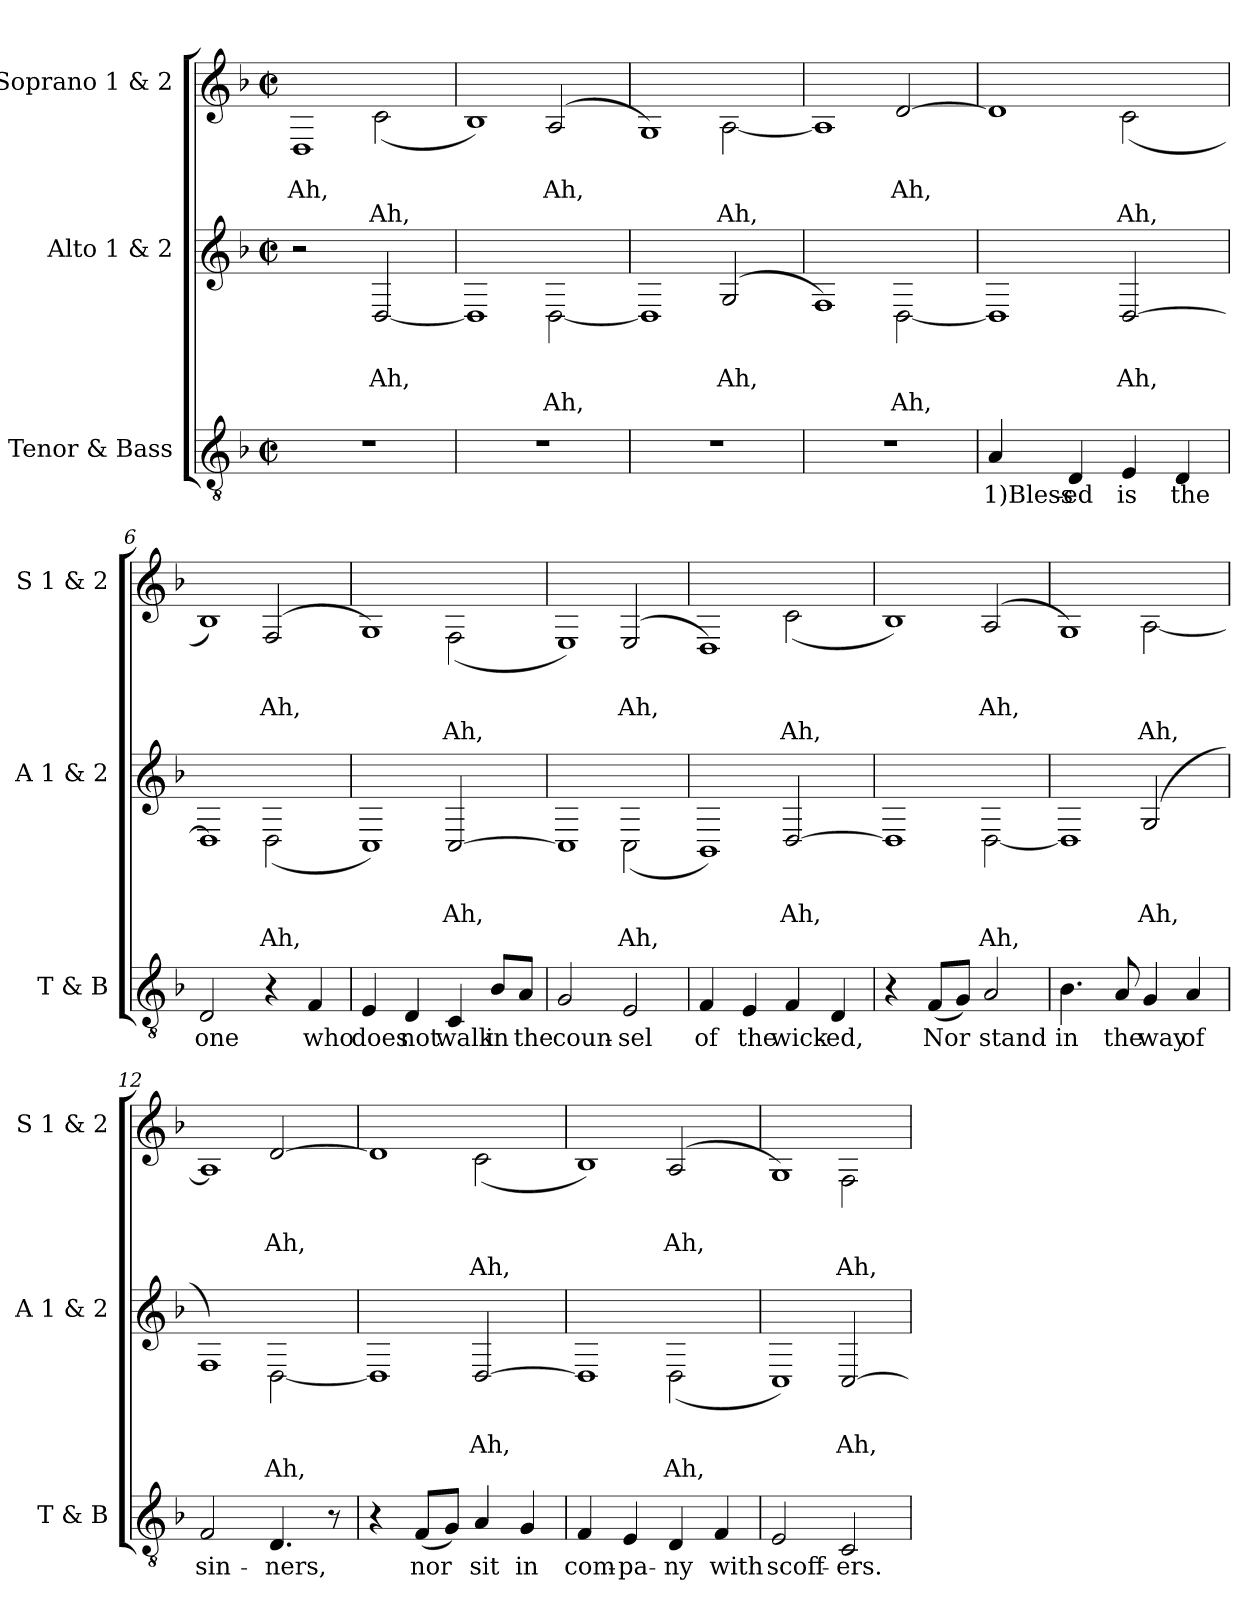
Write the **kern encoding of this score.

**kern	**text	**kern	**text	**text	**text	**kern	**text	**text	**text
*part3	*part3	*part2	*part2	*part2	*part2	*part1	*part1	*part1	*part1
*staff3	*staff3	*staff2	*staff2	*staff2	*staff2	*staff1	*staff1	*staff1	*staff1
*I"Tenor & Bass	*	*I"Alto 1 & 2	*	*	*	*I"Soprano 1 & 2	*	*	*
*I'T & B	*	*I'A 1 & 2	*	*	*	*I'S 1 & 2	*	*	*
*clefGv2	*	*clefG2	*	*	*	*clefG2	*	*	*
*	*	*ITrd-7c-12	*	*	*	*ITrd-7c-12	*	*	*
*k[b-]	*	*k[b-]	*	*	*	*k[b-]	*	*	*
*d:	*	*d:	*	*	*	*d:	*	*	*
*M2/2	*	*M2/2	*	*	*	*M2/2	*	*	*
*met(c|)	*	*met(c|)	*	*	*	*met(c|)	*	*	*
*MM88	*	*MM88	*	*	*	*MM88	*	*	*
=1	=1	=1	=1	=1	=1	=1	=1	=1	=1
!	!	!	!	!	!	!	!	!LO:LY:a	!
*	*	*	*	*	*	*^	*	*	*
1r	.	2r	.	.	.	1d	2ryy	.	Ah,	.
!	!	!	!	!LO:LY:a	!	!	!	!	!	!LO:LY:b
.	.	[2d/	.	Ah,	.	.	(<2cc\	.	.	Ah,
=2	=2	=2	=2	=2	=2	=2	=2	=2	=2	=2
*	*	*^	*	*	*	*	*	*	*	*
1r	.	1d]	2ryy	.	.	.	2ryy	1b-)	.	.	.
!	!	!	!	!	!	!LO:LY:b	!	!	!	!LO:LY:a	!
.	.	.	[<2d\	.	.	Ah,	(>2a/	.	.	Ah,	.
=3	=3	=3	=3	=3	=3	=3	=3	=3	=3	=3	=3
1r	.	2ryy	1d]	.	.	.	1g)	2ryy	.	.	.
!	!	!	!	!	!LO:LY:a	!	!	!	!	!	!LO:LY:b
.	.	(>2g/	.	.	Ah,	.	.	[<2a\	.	.	Ah,
=4	=4	=4	=4	=4	=4	=4	=4	=4	=4	=4	=4
1r	.	1f)	2ryy	.	.	.	2ryy	1a]	.	.	.
!	!	!	!	!	!	!LO:LY:b	!	!	!	!LO:LY:a	!
.	.	.	[<2d\	.	.	Ah,	[>2dd/	.	.	Ah,	.
=5	=5	=5	=5	=5	=5	=5	=5	=5	=5	=5	=5
!	!LO:LY:b	!	!	!	!	!	!	!	!	!	!
4A/	1)Bless-	2ryy	1d]	.	.	.	1dd]	2ryy	.	.	.
!	!LO:LY:b	!	!	!	!	!	!	!	!	!	!
4D/	-ed	.	.	.	.	.	.	.	.	.	.
!	!LO:LY:b	!	!	!	!LO:LY:a	!	!	!	!	!	!LO:LY:b
4E/	is	[>2d/	.	.	Ah,	.	.	(<2cc\	.	.	Ah,
!	!LO:LY:b	!	!	!	!	!	!	!	!	!	!
4D/	the	.	.	.	.	.	.	.	.	.	.
=6	=6	=6	=6	=6	=6	=6	=6	=6	=6	=6	=6
!	!LO:LY:b	!	!	!	!	!	!	!	!	!	!
2D/	one	1d]	2ryy	.	.	.	2ryy	1b-)	.	.	.
!	!	!	!	!	!	!LO:LY:b	!	!	!	!LO:LY:a	!
4r	.	.	(<2d\	.	.	Ah,	(>2f/	.	.	Ah,	.
!	!LO:LY:b	!	!	!	!	!	!	!	!	!	!
4F/	who	.	.	.	.	.	.	.	.	.	.
=7	=7	=7	=7	=7	=7	=7	=7	=7	=7	=7	=7
!	!LO:LY:b	!	!	!	!	!	!	!	!	!	!
4E/	does	2ryy	1c)	.	.	.	1g)	2ryy	.	.	.
!	!LO:LY:b	!	!	!	!	!	!	!	!	!	!
4D/	not	.	.	.	.	.	.	.	.	.	.
!	!LO:LY:b	!	!	!	!LO:LY:a	!	!	!	!	!	!LO:LY:b
4C/	walk	[>2c/	.	.	Ah,	.	.	(<2f\	.	.	Ah,
!	!LO:LY:b	!	!	!	!	!	!	!	!	!	!
8B-/L	in	.	.	.	.	.	.	.	.	.	.
!	!LO:LY:b	!	!	!	!	!	!	!	!	!	!
8A/J	the	.	.	.	.	.	.	.	.	.	.
!!LO:LB:g=z	!!
=8	=8	=8	=8	=8	=8	=8	=8	=8	=8	=8	=8
!	!LO:LY:b	!	!	!	!	!	!	!	!	!	!
2G/	coun-	1c]	2ryy	.	.	.	2ryy	1e)	.	.	.
!	!LO:LY:b	!	!	!	!	!LO:LY:b	!	!	!	!LO:LY:a	!
2E/	-sel	.	(<2c\	.	.	Ah,	(>2e/	.	.	Ah,	.
=9	=9	=9	=9	=9	=9	=9	=9	=9	=9	=9	=9
!	!LO:LY:b	!	!	!	!	!	!	!	!	!	!
4F/	of	2ryy	1B-)	.	.	.	1d)	2ryy	.	.	.
!	!LO:LY:b	!	!	!	!	!	!	!	!	!	!
4E/	the	.	.	.	.	.	.	.	.	.	.
!	!LO:LY:b	!	!	!	!LO:LY:a	!	!	!	!	!	!LO:LY:b
4F/	wick-	[>2d/	.	.	Ah,	.	.	(<2cc\	.	.	Ah,
!	!LO:LY:b	!	!	!	!	!	!	!	!	!	!
4D/	-ed,	.	.	.	.	.	.	.	.	.	.
=10	=10	=10	=10	=10	=10	=10	=10	=10	=10	=10	=10
4r	.	1d]	2ryy	.	.	.	2ryy	1b-)	.	.	.
!	!LO:LY:b	!	!	!	!	!	!	!	!	!	!
(<8F/L	Nor	.	.	.	.	.	.	.	.	.	.
8G/J)	.	.	.	.	.	.	.	.	.	.	.
!	!LO:LY:b	!	!	!	!	!LO:LY:b	!	!	!	!LO:LY:a	!
2A/	stand	.	[<2d\	.	.	Ah,	(>2a/	.	.	Ah,	.
=11	=11	=11	=11	=11	=11	=11	=11	=11	=11	=11	=11
!	!LO:LY:b	!	!	!	!	!	!	!	!	!	!
4.B-\	in	2ryy	1d]	.	.	.	1g)	2ryy	.	.	.
!	!LO:LY:b	!	!	!	!	!	!	!	!	!	!
8A/	the	.	.	.	.	.	.	.	.	.	.
!	!LO:LY:b	!	!	!	!LO:LY:a	!	!	!	!	!	!LO:LY:b
4G/	way	(>2g/	.	.	Ah,	.	.	[<2a\	.	.	Ah,
!	!LO:LY:b	!	!	!	!	!	!	!	!	!	!
4A/	of	.	.	.	.	.	.	.	.	.	.
=12	=12	=12	=12	=12	=12	=12	=12	=12	=12	=12	=12
!	!LO:LY:b	!	!	!	!	!	!	!	!	!	!
2F/	sin-	1f)	2ryy	.	.	.	2ryy	1a]	.	.	.
!	!LO:LY:b	!	!	!	!	!LO:LY:b	!	!	!	!LO:LY:a	!
4.D/	-ners,	.	[<2d\	.	.	Ah,	[>2dd/	.	.	Ah,	.
8r	.	.	.	.	.	.	.	.	.	.	.
=13	=13	=13	=13	=13	=13	=13	=13	=13	=13	=13	=13
4r	.	2ryy	1d]	.	.	.	1dd]	2ryy	.	.	.
!	!LO:LY:b	!	!	!	!	!	!	!	!	!	!
(<8F/L	nor	.	.	.	.	.	.	.	.	.	.
8G/J)	.	.	.	.	.	.	.	.	.	.	.
!	!LO:LY:b	!	!	!	!LO:LY:a	!	!	!	!	!	!LO:LY:b
4A/	sit	[>2d/	.	.	Ah,	.	.	(<2cc\	.	.	Ah,
!	!LO:LY:b	!	!	!	!	!	!	!	!	!	!
4G/	in	.	.	.	.	.	.	.	.	.	.
=14	=14	=14	=14	=14	=14	=14	=14	=14	=14	=14	=14
!	!LO:LY:b	!	!	!	!	!	!	!	!	!	!
4F/	com-	1d]	2ryy	.	.	.	2ryy	1b-)	.	.	.
!	!LO:LY:b	!	!	!	!	!	!	!	!	!	!
4E/	-pa-	.	.	.	.	.	.	.	.	.	.
!	!LO:LY:b	!	!	!	!	!LO:LY:b	!	!	!	!LO:LY:a	!
4D/	-ny	.	(<2d\	.	.	Ah,	(>2a/	.	.	Ah,	.
!	!LO:LY:b	!	!	!	!	!	!	!	!	!	!
4F/	with	.	.	.	.	.	.	.	.	.	.
!!LO:LB:g=z	!!
=15	=15	=15	=15	=15	=15	=15	=15	=15	=15	=15	=15
!	!LO:LY:b	!	!	!	!	!	!	!	!	!	!
2E/	scoff-	2ryy	1c)	.	.	.	1g)	2ryy	.	.	.
!	!LO:LY:b	!	!	!	!LO:LY:a	!	!	!	!	!	!LO:LY:b
2C/	-ers.	[>2c/	.	.	Ah,	.	.	2f\	.	.	Ah,
*	*	*v	*v	*	*	*	*	*	*	*	*
*	*	*	*	*	*	*v	*v	*	*	*
=	=	=	=	=	=	=	=	=	=
*-	*-	*-	*-	*-	*-	*-	*-	*-	*-
